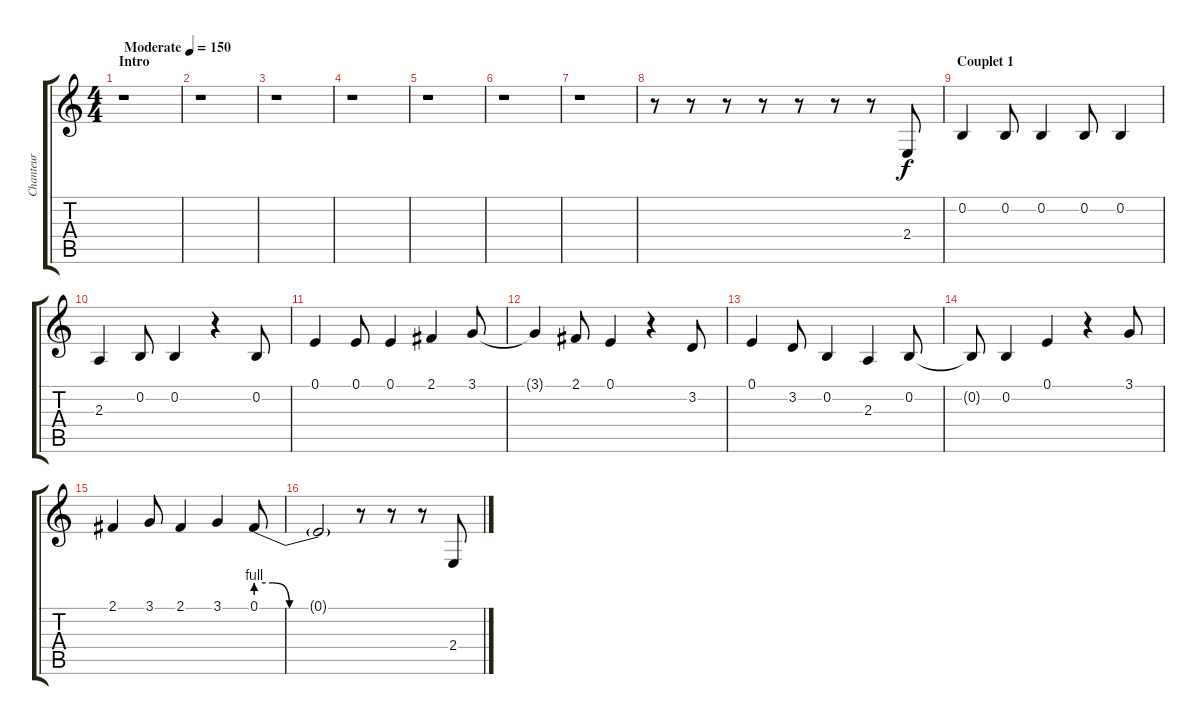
\track ("Chanteur" "Chanteur") {instrument harmonica}
\staff {score tabs}
\tuning (E4 B3 G3 D3 A2 E2) {hide}
\ts (4 4)
\section ("" "Intro")
\tempo (150 "Moderate")
\clef g2
\ks c
r.1{dy f instrument harmonica} |
r.1 |
r.1 |
r.1 |
r.1 |
r.1 |
r.1 |
r.8 r.8 r.8 r.8 r.8 r.8 r.8 2.4.8 |
\section ("" "Couplet 1")
0.2.4 0.2.8 0.2.4 0.2.8 0.2.4 |
2.3.4 0.2.8 0.2.4 r.4 0.2.8 |
0.1.4 0.1.8 0.1.4 2.1.4 3.1.8 |
3.1{t}.4 2.1.8 0.1.4 r.4 3.2.8 |
0.1.4 3.2.8 0.2.4 2.3.4 0.2.8 |
0.2{t}.8 0.2.4 0.1.4 r.4 3.1.8 |
2.1.4 3.1.8 2.1.4 3.1.4 0.1{be (custom 0 4 10 4 20 0 60 0)}.8 |
0.1{t}.2 r.8 r.8 r.8 2.4.8
